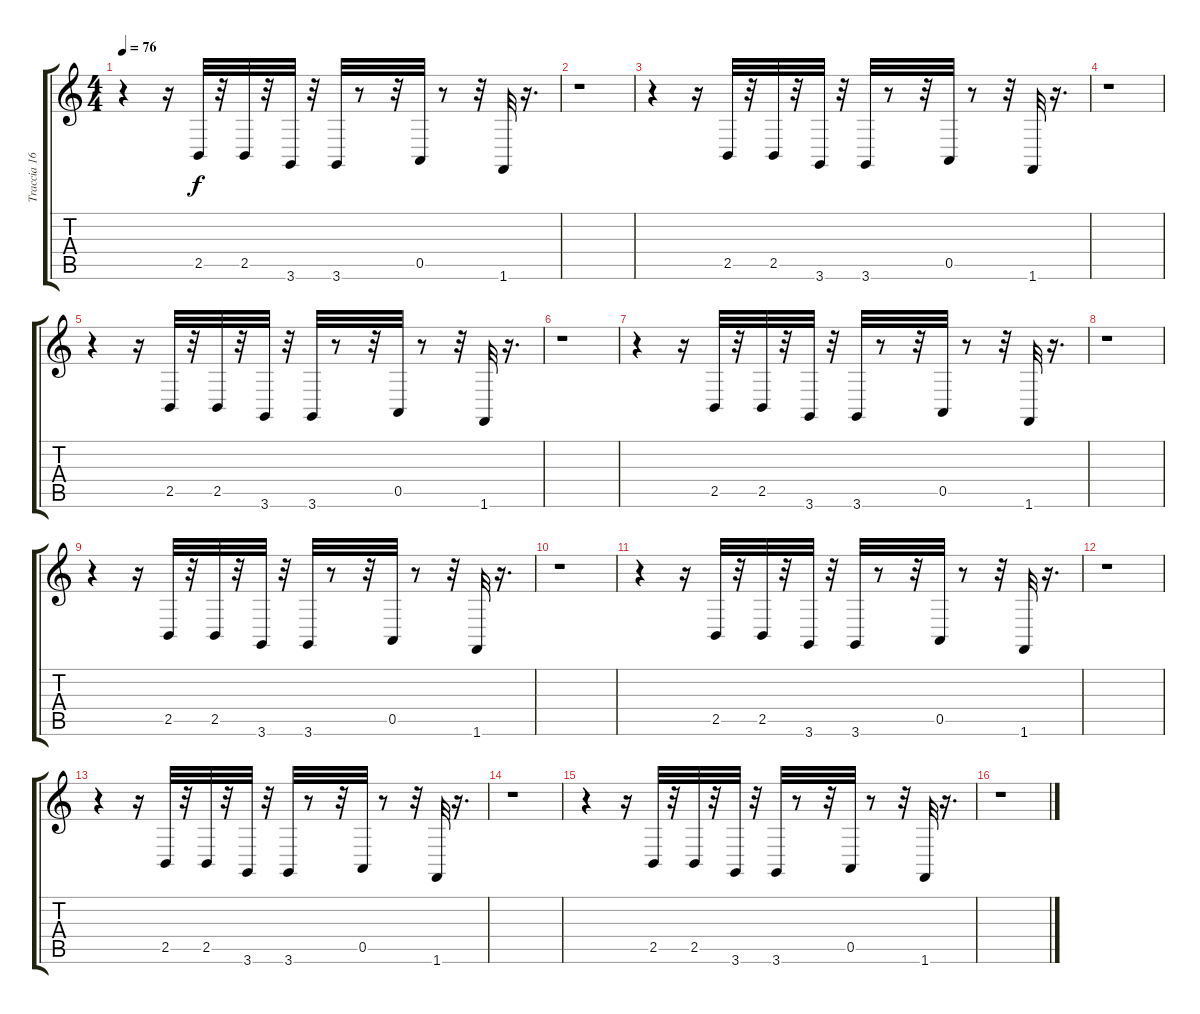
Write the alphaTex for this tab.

\track ("Traccia 16" "Traccia 16") {instrument celesta}
\staff {score tabs}
\tuning (E4 B3 G3 D3 A2 E2) {hide}
\ts (4 4)
\tempo 76
\clef g2
\ks c
r.4{dy f} r.16 2.5.32 r.32 2.5.32 r.32 3.6.32 r.32 3.6.32 r.8 r.32 0.5.32 r.8 r.32 1.6.32 r.16{d} |
r.1 |
r.4 r.16 2.5.32 r.32 2.5.32 r.32 3.6.32 r.32 3.6.32 r.8 r.32 0.5.32 r.8 r.32 1.6.32 r.16{d} |
r.1 |
r.4 r.16 2.5.32 r.32 2.5.32 r.32 3.6.32 r.32 3.6.32 r.8 r.32 0.5.32 r.8 r.32 1.6.32 r.16{d} |
r.1 |
r.4 r.16 2.5.32 r.32 2.5.32 r.32 3.6.32 r.32 3.6.32 r.8 r.32 0.5.32 r.8 r.32 1.6.32 r.16{d} |
r.1 |
r.4 r.16 2.5.32 r.32 2.5.32 r.32 3.6.32 r.32 3.6.32 r.8 r.32 0.5.32 r.8 r.32 1.6.32 r.16{d} |
r.1 |
r.4 r.16 2.5.32 r.32 2.5.32 r.32 3.6.32 r.32 3.6.32 r.8 r.32 0.5.32 r.8 r.32 1.6.32 r.16{d} |
r.1 |
r.4 r.16 2.5.32 r.32 2.5.32 r.32 3.6.32 r.32 3.6.32 r.8 r.32 0.5.32 r.8 r.32 1.6.32 r.16{d} |
r.1 |
r.4 r.16 2.5.32 r.32 2.5.32 r.32 3.6.32 r.32 3.6.32 r.8 r.32 0.5.32 r.8 r.32 1.6.32 r.16{d} |
r.1
